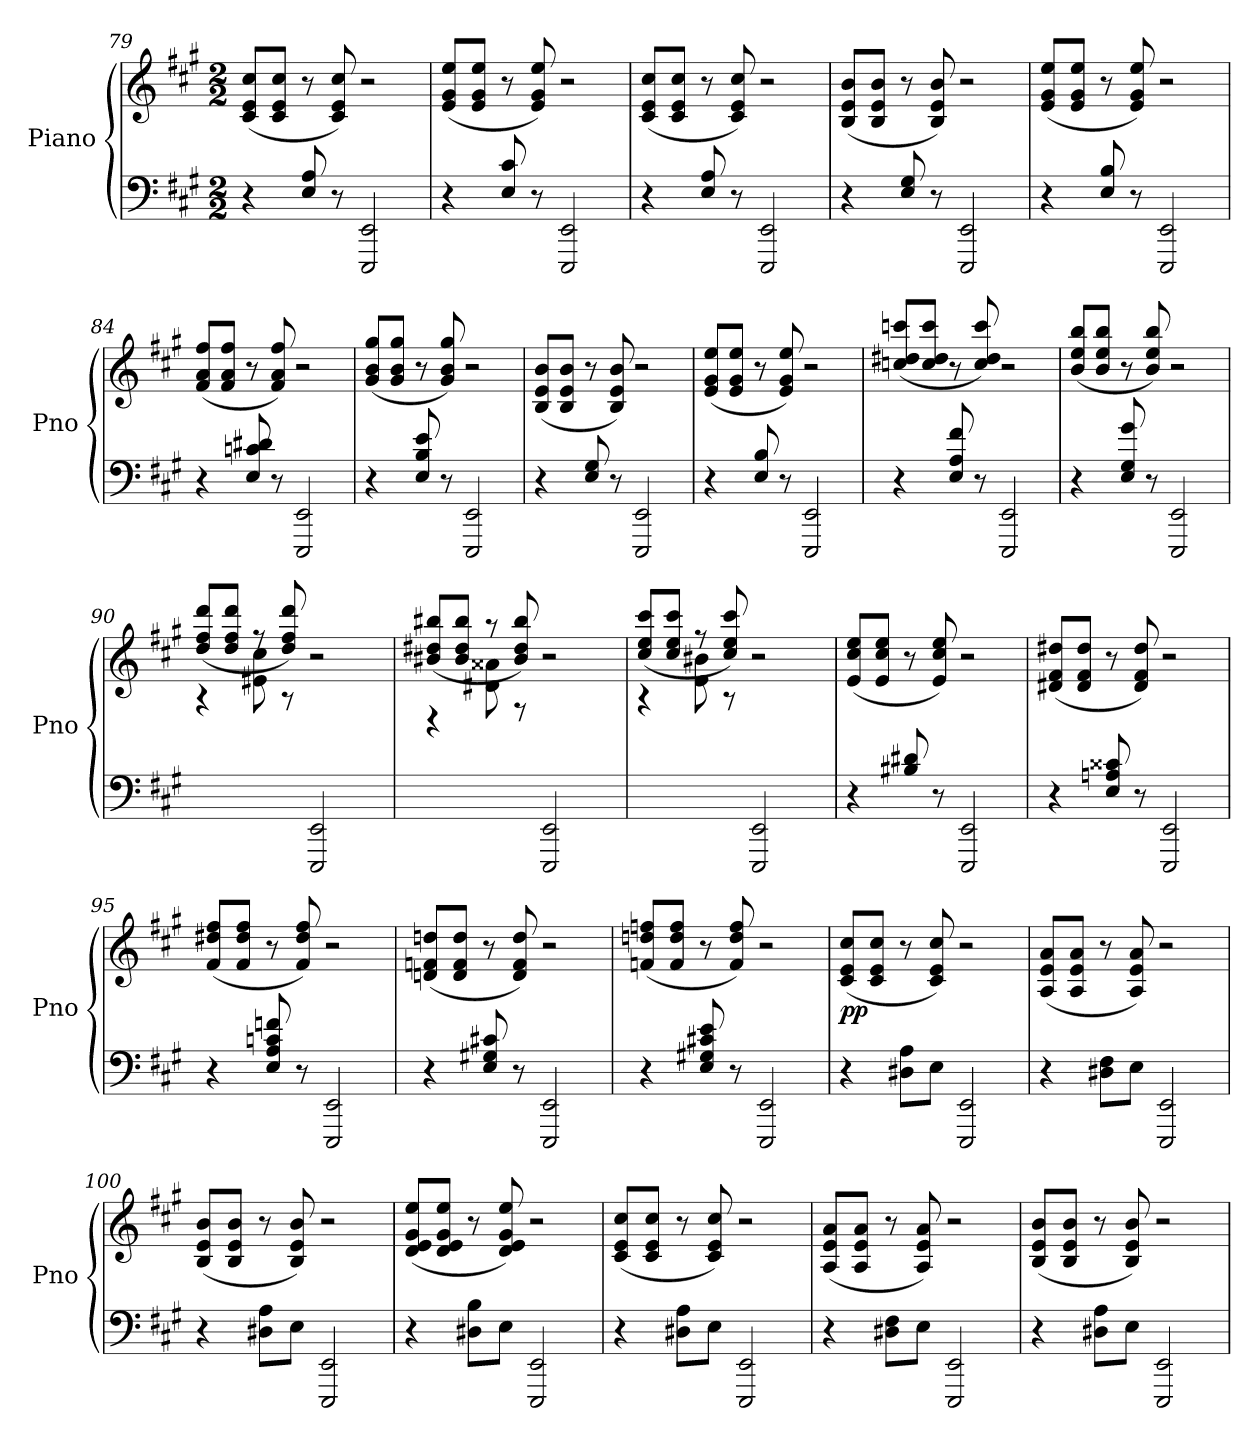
**kern	**kern	**dynam
*part1	*part1	*part1
*staff2	*staff1	*staff1/2
*I"Piano	*	*
*I'Pno	*	*
!!LO:LB:g=z
*clefF4	*clefG2	*
*k[f#c#g#]	*k[f#c#g#]	*
*A:	*A:	*
*M2/2	*M2/2	*
=79	=79	=79
4r	(8c#/ 8e/ 8cc#/L	.
.	8c#/ 8e/ 8cc#/J	.
8E/ 8A/	8r	.
8r	8c#/ 8e/ 8cc#/)	.
2EEE/ 2EE/	2r	.
=80	=80	=80
4r	(8e/ 8g#/ 8ee/L	.
.	8e/ 8g#/ 8ee/J	.
8E/ 8c#/	8r	.
8r	8e/ 8g#/ 8ee/)	.
2EEE/ 2EE/	2r	.
=81	=81	=81
4r	(8c#/ 8e/ 8cc#/L	.
.	8c#/ 8e/ 8cc#/J	.
8E/ 8A/	8r	.
8r	8c#/ 8e/ 8cc#/)	.
2EEE/ 2EE/	2r	.
=82	=82	=82
4r	(8B/ 8e/ 8b/L	.
.	8B/ 8e/ 8b/J	.
8E/ 8G#/	8r	.
8r	8B/ 8e/ 8b/)	.
2EEE/ 2EE/	2r	.
=83	=83	=83
4r	(8e/ 8g#/ 8ee/L	.
.	8e/ 8g#/ 8ee/J	.
8E/ 8B/	8r	.
8r	8e/ 8g#/ 8ee/)	.
2EEE/ 2EE/	2r	.
=84	=84	=84
4r	(8f#/ 8a/ 8ff#/L	.
.	8f#/ 8a/ 8ff#/J	.
8E/ 8cn/ 8d#X/	8r	.
8r	8f#/ 8a/ 8ff#/)	.
2EEE/ 2EE/	2r	.
=85	=85	=85
4r	(8g#/ 8b/ 8gg#/L	.
.	8g#/ 8b/ 8gg#/J	.
8E/ 8B/ 8e/	8r	.
8r	8g#/ 8b/ 8gg#/)	.
2EEE/ 2EE/	2r	.
!!LO:LB:g=z
=86	=86	=86
4r	(8B/ 8e/ 8b/L	.
.	8B/ 8e/ 8b/J	.
8E/ 8G#/	8r	.
8r	8B/ 8e/ 8b/)	.
2EEE/ 2EE/	2r	.
=87	=87	=87
4r	(8e/ 8g#/ 8ee/L	.
.	8e/ 8g#/ 8ee/J	.
8E/ 8B/	8r	.
8r	8e/ 8g#/ 8ee/)	.
2EEE/ 2EE/	2r	.
=88	=88	=88
4r	(8ccn/ 8dd#X/ 8cccn/L	.
.	8cc/ 8dd#/ 8ccc/J	.
8E/ 8A/ 8f#/	8r	.
8r	8cc/ 8dd#/ 8ccc/)	.
2EEE/ 2EE/	2r	.
=89	=89	=89
4r	(8b/ 8ee/ 8bb/L	.
.	8b/ 8ee/ 8bb/J	.
8E/ 8G#/ 8g#/	8r	.
8r	8b/ 8ee/ 8bb/)	.
2EEE/ 2EE/	2r	.
=90	=90	=90
*	*^	*
4raa	(8dd/ 8ff#/ 8ddd/L	4ryy	.
.	8dd/ 8ff#/ 8ddd/J	.	.
8ryy	8rff	8e#X\ 8cc#\	.
8raa	8dd/ 8ff#/ 8ddd/)	2ryy	.
2EEE/ 2EE/	2r	.	.
.	.	8ryy	.
=91	=91	=91	=91
4rdd	(8b#X/ 8dd#X/ 8bb#X/L	4ryy	.
.	8b#/ 8dd#/ 8bb#/J	.	.
8ryy	8raa	8d#X\ 8a##X\	.
8rff	8b#/ 8dd#/ 8bb#/)	2ryy	.
2EEE/ 2EE/	2r	.	.
.	.	8ryy	.
=92	=92	=92	=92
4raa	(8cc#/ 8ee/ 8ccc#/L	4ryy	.
.	8cc#/ 8ee/ 8ccc#/J	.	.
8ryy	8rff	8e\ 8b#X\	.
8raa	8cc#/ 8ee/ 8ccc#/)	2ryy	.
2EEE/ 2EE/	2r	.	.
.	.	8ryy	.
*	*v	*v	*
!!LO:LB:g=z
=93	=93	=93
4r	(8e/ 8cc#/ 8ee/L	.
.	8e/ 8cc#/ 8ee/J	.
8B#X/ 8d#X/	8r	.
8r	8e/ 8cc#/ 8ee/)	.
2EEE/ 2EE/	2r	.
=94	=94	=94
4r	(8d#X/ 8f#/ 8dd#X/L	.
.	8d#/ 8f#/ 8dd#/J	.
8E/ 8An/ 8c##X/	8r	.
8r	8d#/ 8f#/ 8dd#/)	.
2EEE/ 2EE/	2r	.
=95	=95	=95
4r	(8f#/ 8dd#X/ 8ff#/L	.
.	8f#/ 8dd#/ 8ff#/J	.
8E/ 8A/ 8cn/ 8fn/	8r	.
8r	8f#/ 8dd#/ 8ff#/)	.
2EEE/ 2EE/	2r	.
=96	=96	=96
4r	(8dn/ 8fn/ 8ddn/L	.
.	8d/ 8f/ 8dd/J	.
8E/ 8G#X/ 8c#X/	8r	.
8r	8d/ 8f/ 8dd/)	.
2EEE/ 2EE/	2r	.
=97	=97	=97
4r	(8fn/ 8ddn/ 8ffn/L	.
.	8f/ 8dd/ 8ff/J	.
8E/ 8G#X/ 8c#X/ 8e/	8r	.
8r	8f/ 8dd/ 8ff/)	.
2EEE/ 2EE/	2r	.
=98	=98	=98
!	!	!LO:DY:b
4r	(8c#/ 8e/ 8cc#/L	pp
.	8c#/ 8e/ 8cc#/J	.
8D#X\ 8A\L	8r	.
8E\J	8c#/ 8e/ 8cc#/)	.
2EEE/ 2EE/	2r	.
=99	=99	=99
4r	(8A/ 8e/ 8a/L	.
.	8A/ 8e/ 8a/J	.
8D#X\ 8F#\L	8r	.
8E\J	8A/ 8e/ 8a/)	.
2EEE/ 2EE/	2r	.
!!LO:LB:g=z
=100	=100	=100
4r	(8B/ 8e/ 8b/L	.
.	8B/ 8e/ 8b/J	.
8D#X\ 8A\L	8r	.
8E\J	8B/ 8e/ 8b/)	.
2EEE/ 2EE/	2r	.
=101	=101	=101
4r	(8d/ 8e/ 8g#/ 8ee/L	.
.	8d/ 8e/ 8g#/ 8ee/J	.
8D#X\ 8B\L	8r	.
8E\J	8d/ 8e/ 8g#/ 8ee/)	.
2EEE/ 2EE/	2r	.
=102	=102	=102
4r	(8c#/ 8e/ 8cc#/L	.
.	8c#/ 8e/ 8cc#/J	.
8D#X\ 8A\L	8r	.
8E\J	8c#/ 8e/ 8cc#/)	.
2EEE/ 2EE/	2r	.
=103	=103	=103
4r	(8A/ 8e/ 8a/L	.
.	8A/ 8e/ 8a/J	.
8D#X\ 8F#\L	8r	.
8E\J	8A/ 8e/ 8a/)	.
2EEE/ 2EE/	2r	.
=104	=104	=104
4r	(8B/ 8e/ 8b/L	.
.	8B/ 8e/ 8b/J	.
8D#X\ 8A\L	8r	.
8E\J	8B/ 8e/ 8b/)	.
2EEE/ 2EE/	2r	.
=	=	=
*-	*-	*-
